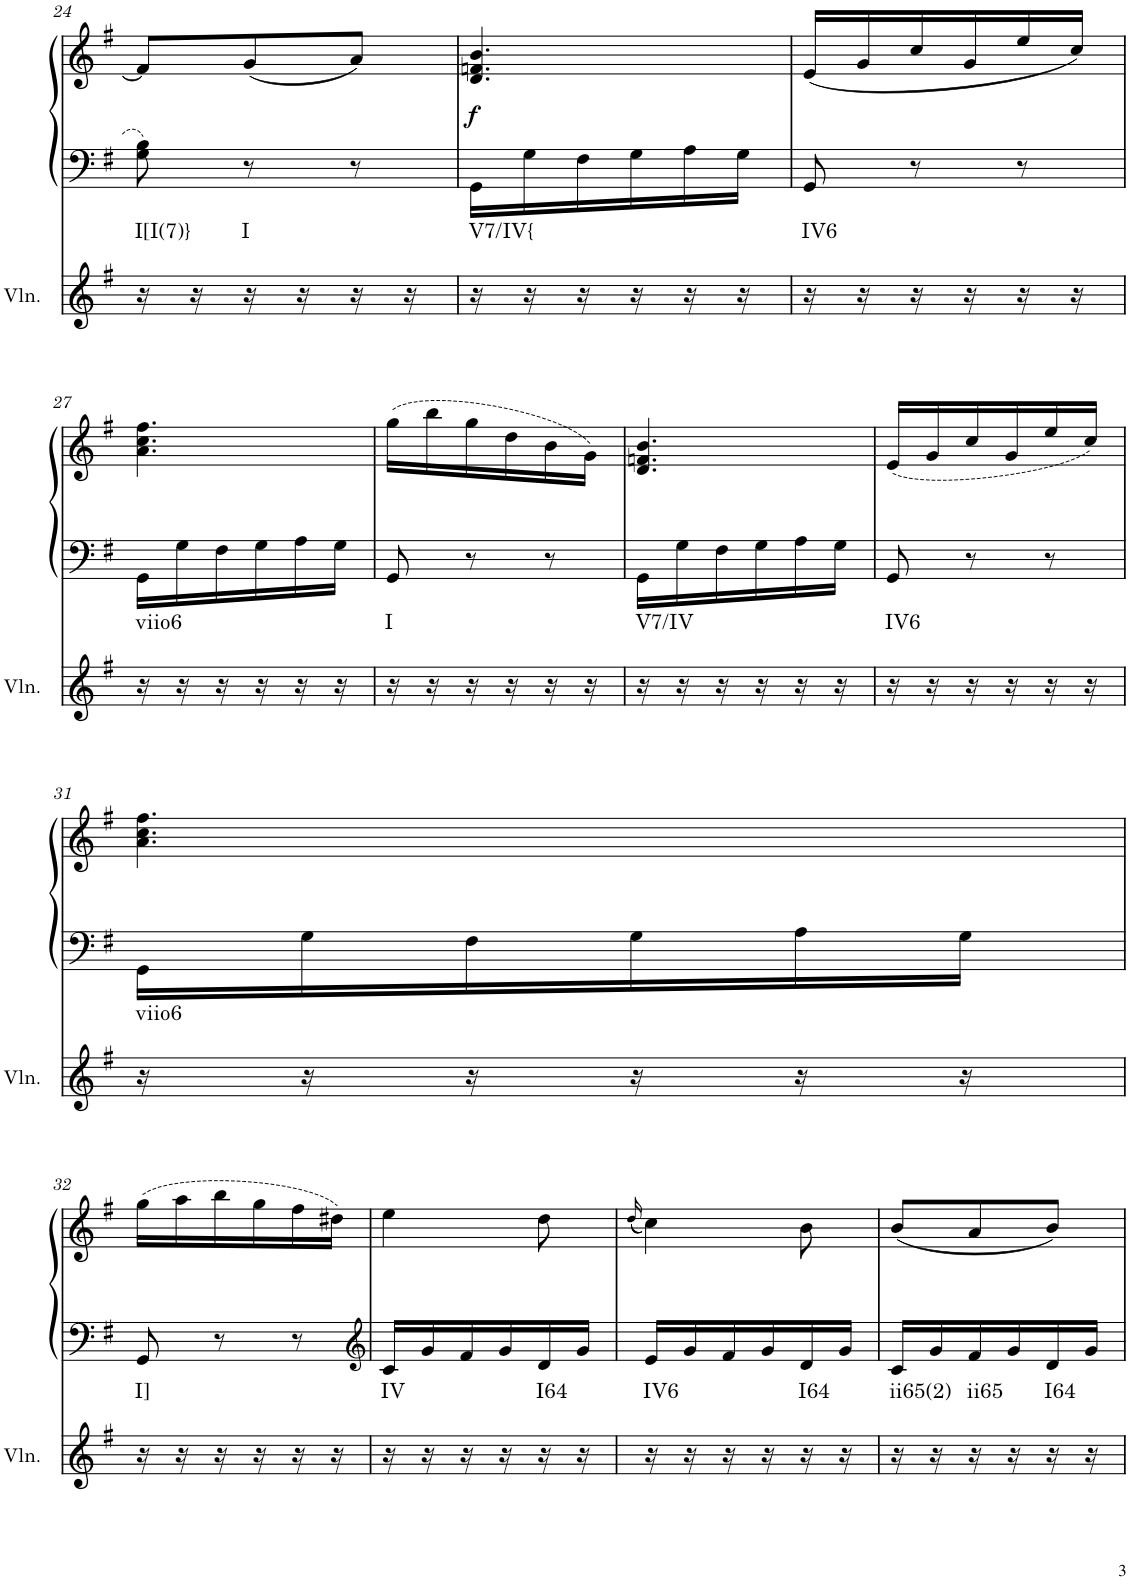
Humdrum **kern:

**kern	**harte	**kern	**kern	**dynam
*part2	*part2	*part1	*part1	*part1
*staff3	*	*staff2	*staff1	*staff1/2
*I"Violin	*	*I"Klavier linke Hand	*	*
*I'Vln.	*	*	*	*
!!LO:PB:g=z
*clefG2	*	*clefF4	*clefG2	*
*k[f#]	*	*k[f#]	*k[f#]	*
*M3/8	*	*M3/8	*M3/8	*
=24	=24	=24	=24	=24
!	!LO:H:kt=I[I(7)}	!	!	!
16r	N	8G\ 8B\	8f#/L]	.
16r	.	.	.	.
!	!LO:H:kt=I	!	!	!
16r	N	8r	(8g/	.
16r	.	.	.	.
16r	.	8r	8a/J)	.
16r	.	.	.	.
=25	=25	=25	=25	=25
!	!LO:H:kt=V7/IV{	!	!	!LO:DY:b
16r	N	16GG\LL	4.d/ 4.fn/ 4.b/	f
16r	.	16G\	.	.
16r	.	16F#\	.	.
16r	.	16G\	.	.
16r	.	16A\	.	.
16r	.	16G\JJ	.	.
=26	=26	=26	=26	=26
!	!LO:H:kt=IV6	!	!	!
16r	N	8GG/	(16e/LL	.
16r	.	.	16g/	.
16r	.	8r	16cc/	.
16r	.	.	16g/	.
16r	.	8r	16ee/	.
16r	.	.	16cc/JJ)	.
!!LO:LB:g=z
=27	=27	=27	=27	=27
!	!LO:H:kt=viio6	!	!	!
16r	N	16GG\LL	4.a\ 4.cc\ 4.ff#\	.
16r	.	16G\	.	.
16r	.	16F#\	.	.
16r	.	16G\	.	.
16r	.	16A\	.	.
16r	.	16G\JJ	.	.
=28	=28	=28	=28	=28
!	!LO:H:kt=I	!	!	!
16r	N	8GG/	(16gg\LL	.
16r	.	.	16bb\	.
16r	.	8r	16gg\	.
16r	.	.	16dd\	.
16r	.	8r	16b\	.
16r	.	.	16g\JJ)	.
=29	=29	=29	=29	=29
!	!LO:H:kt=V7/IV	!	!	!
16r	N	16GG\LL	4.d/ 4.fn/ 4.b/	.
16r	.	16G\	.	.
16r	.	16F#\	.	.
16r	.	16G\	.	.
16r	.	16A\	.	.
16r	.	16G\JJ	.	.
=30	=30	=30	=30	=30
!	!LO:H:kt=IV6	!	!	!
16r	N	8GG/	(16e/LL	.
16r	.	.	16g/	.
16r	.	8r	16cc/	.
16r	.	.	16g/	.
16r	.	8r	16ee/	.
16r	.	.	16cc/JJ)	.
!!LO:LB:g=z
=31	=31	=31	=31	=31
!	!LO:H:kt=viio6	!	!	!
16r	N	16GG\LL	4.a\ 4.cc\ 4.ff#\	.
16r	.	16G\	.	.
16r	.	16F#\	.	.
16r	.	16G\	.	.
16r	.	16A\	.	.
16r	.	16G\JJ	.	.
!!LO:LB:g=z
=32	=32	=32	=32	=32
!	!LO:H:kt=I]	!	!	!
16r	N	8GG/	(16gg\LL	.
16r	.	.	16aa\	.
16r	.	8r	16bb\	.
16r	.	.	16gg\	.
16r	.	8r	16ff#\	.
16r	.	.	16dd#X\JJ)	.
=33	=33	=33	=33	=33
*	*	*clefG2	*	*
!	!LO:H:kt=IV	!	!	!
16r	N	16c/LL	4ee\	.
16r	.	16g/	.	.
16r	.	16f#/	.	.
16r	.	16g/	.	.
!	!LO:H:kt=I64	!	!	!
16r	N	16d/	8dd\	.
16r	.	16g/JJ	.	.
=34	=34	=34	=34	=34
.	.	.	((16qdd/	.
!	!LO:H:kt=IV6	!	!	!
16r	N	16e/LL	4cc\))	.
16r	.	16g/	.	.
16r	.	16f#/	.	.
16r	.	16g/	.	.
!	!LO:H:kt=I64	!	!	!
16r	N	16d/	8b\	.
16r	.	16g/JJ	.	.
=35	=35	=35	=35	=35
!	!LO:H:kt=ii65(2)	!	!	!
16r	N	16c/LL	(8b/L	.
16r	.	16g/	.	.
!	!LO:H:kt=ii65	!	!	!
16r	N	16f#/	8a/	.
16r	.	16g/	.	.
!	!LO:H:kt=I64	!	!	!
16r	N	16d/	8b/J)	.
16r	.	16g/JJ	.	.
=	=	=	=	=
*-	*-	*-	*-	*-
